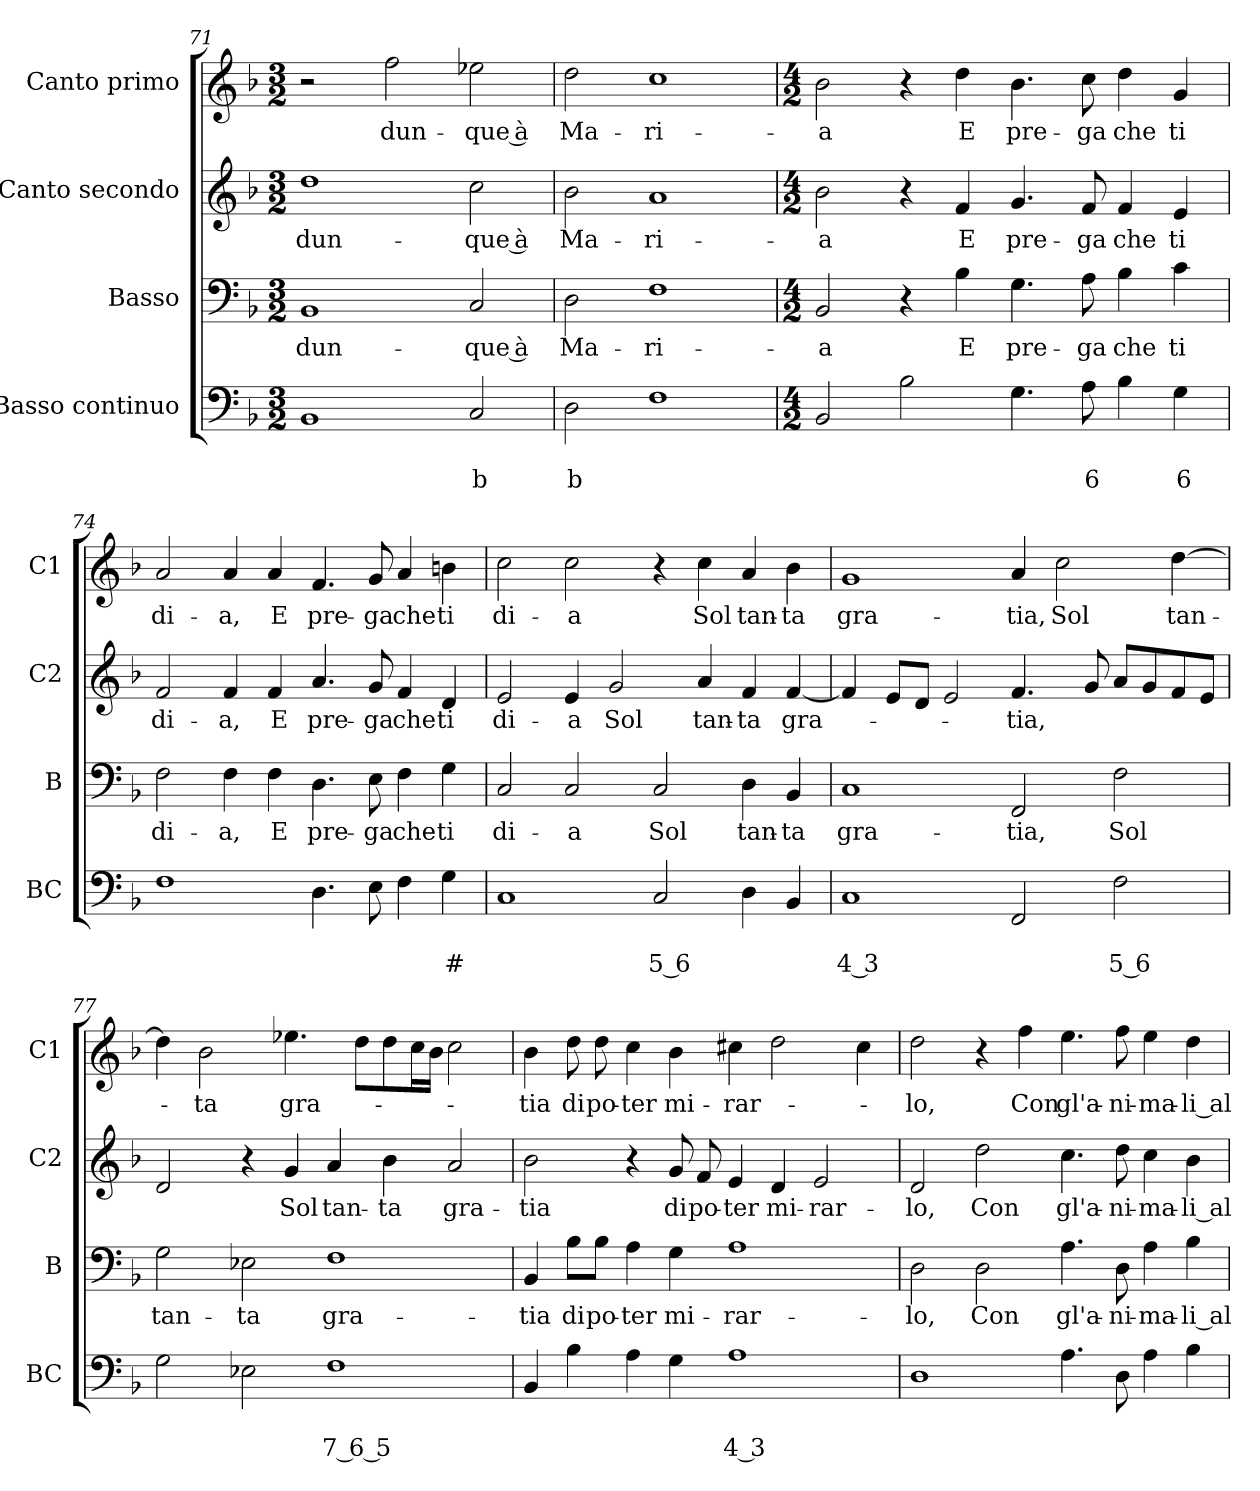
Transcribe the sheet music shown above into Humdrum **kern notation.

**kern	**text	**text	**kern	**text	**kern	**text	**kern	**text
*part4	*part4	*part4	*part3	*part3	*part2	*part2	*part1	*part1
*staff4	*staff4	*staff4	*staff3	*staff3	*staff2	*staff2	*staff1	*staff1
*I"Basso continuo	*	*	*I"Basso	*	*I"Canto secondo	*	*I"Canto primo	*
*I'BC	*	*	*I'B	*	*I'C2	*	*I'C1	*
*clefF4	*	*	*clefF4	*	*clefG2	*	*clefG2	*
*k[b-]	*	*	*k[b-]	*	*k[b-]	*	*k[b-]	*
*F:	*	*	*F:	*	*F:	*	*F:	*
*M3/2	*	*	*M3/2	*	*M3/2	*	*M3/2	*
=71	=71	=71	=71	=71	=71	=71	=71	=71
!	!	!	!	!LO:LY:b	!	!LO:LY:b	!	!
1BB-	.	.	1BB-	dun-	1dd	dun-	2r	.
!	!	!	!	!	!	!	!	!LO:LY:b
.	.	.	.	.	.	.	2ff\	dun-
!	!	!LO:LY:b	!	!LO:LY:b	!	!LO:LY:b	!	!LO:LY:b
2C/	.	b	2C/	-que à	2cc\	-que à	2ee-X\	-que à
=72	=72	=72	=72	=72	=72	=72	=72	=72
!	!	!LO:LY:b	!	!LO:LY:b	!	!LO:LY:b	!	!LO:LY:b
2D\	.	b	2D\	Ma-	2b-\	Ma-	2dd\	Ma-
!	!	!	!	!LO:LY:b	!	!LO:LY:b	!	!LO:LY:b
1F	.	.	1F	-ri-	1a	-ri-	1cc	-ri-
=73	=73	=73	=73	=73	=73	=73	=73	=73
*M4/2	*	*	*M4/2	*	*M4/2	*	*M4/2	*
!	!	!	!	!LO:LY:b	!	!LO:LY:b	!	!LO:LY:b
2BB-/	.	.	2BB-/	-a	2b-\	-a	2b-\	-a
2B-\	.	.	4r	.	4r	.	4r	.
!	!	!	!	!LO:LY:b	!	!LO:LY:b	!	!LO:LY:b
.	.	.	4B-\	E	4f/	E	4dd\	E
!	!	!	!	!LO:LY:b	!	!LO:LY:b	!	!LO:LY:b
4.G\	.	.	4.G\	pre-	4.g/	pre-	4.b-\	pre-
!	!	!LO:LY:b	!	!LO:LY:b	!	!LO:LY:b	!	!LO:LY:b
8A\	.	6	8A\	-ga	8f/	-ga	8cc\	-ga
!	!	!	!	!LO:LY:b	!	!LO:LY:b	!	!LO:LY:b
4B-\	.	.	4B-\	che	4f/	che	4dd\	che
!	!	!LO:LY:b	!	!LO:LY:b	!	!LO:LY:b	!	!LO:LY:b
4G\	.	6	4c\	ti	4e/	ti	4g/	ti
=74	=74	=74	=74	=74	=74	=74	=74	=74
!	!	!	!	!LO:LY:b	!	!LO:LY:b	!	!LO:LY:b
1F	.	.	2F\	di-	2f/	di-	2a/	di-
!	!	!	!	!LO:LY:b	!	!LO:LY:b	!	!LO:LY:b
.	.	.	4F\	-a,	4f/	-a,	4a/	-a,
!	!	!	!	!LO:LY:b	!	!LO:LY:b	!	!LO:LY:b
.	.	.	4F\	E	4f/	E	4a/	E
!	!	!	!	!LO:LY:b	!	!LO:LY:b	!	!LO:LY:b
4.D\	.	.	4.D\	pre-	4.a/	pre-	4.f/	pre-
!	!	!	!	!LO:LY:b	!	!LO:LY:b	!	!LO:LY:b
8E\	.	.	8E\	-ga	8g/	-ga	8g/	-ga
!	!	!	!	!LO:LY:b	!	!LO:LY:b	!	!LO:LY:b
4F\	.	.	4F\	che	4f/	che	4a/	che
!	!	!LO:LY:b	!	!LO:LY:b	!	!LO:LY:b	!	!LO:LY:b
4G\	.	#	4G\	ti	4d/	ti	4bn\	ti
!!LO:LB:g=z
=75	=75	=75	=75	=75	=75	=75	=75	=75
!	!	!	!	!LO:LY:b	!	!LO:LY:b	!	!LO:LY:b
1C	.	.	2C/	di-	2e/	di-	2cc\	di-
!	!	!	!	!LO:LY:b	!	!LO:LY:b	!	!LO:LY:b
.	.	.	2C/	-a	4e/	-a	2cc\	-a
!	!	!	!	!	!	!LO:LY:b	!	!
.	.	.	.	.	2g/	Sol	.	.
!	!	!LO:LY:b	!	!LO:LY:b	!	!	!	!
2C/	.	5 6	2C/	Sol	.	.	4r	.
!	!	!	!	!	!	!LO:LY:b	!	!LO:LY:b
.	.	.	.	.	4a/	tan-	4cc\	Sol
!	!	!	!	!LO:LY:b	!	!LO:LY:b	!	!LO:LY:b
4D\	.	.	4D\	tan-	4f/	-ta	4a/	tan-
!	!	!	!	!LO:LY:b	!	!LO:LY:b	!	!LO:LY:b
4BB-/	.	.	4BB-/	-ta	[4f/	gra-	4b-\	-ta
=76	=76	=76	=76	=76	=76	=76	=76	=76
!	!	!LO:LY:b	!	!LO:LY:b	!	!	!	!LO:LY:b
1C	.	4 3	1C	gra-	4f/]	.	1g	gra-
.	.	.	.	.	8e/L	.	.	.
.	.	.	.	.	8d/J	.	.	.
.	.	.	.	.	2e/	.	.	.
!	!	!	!	!LO:LY:b	!	!LO:LY:b	!	!LO:LY:b
2FF/	.	.	2FF/	-tia,	4.f/	-tia,	4a/	-tia,
!	!	!	!	!	!	!	!	!LO:LY:b
.	.	.	.	.	.	.	2cc\	Sol
.	.	.	.	.	8g/	.	.	.
!	!	!LO:LY:b	!	!LO:LY:b	!	!	!	!
2F\	.	5 6	2F\	Sol	8a/L	.	.	.
.	.	.	.	.	8g/	.	.	.
!	!	!	!	!	!	!	!	!LO:LY:b
.	.	.	.	.	8f/	.	[4dd\	tan-
.	.	.	.	.	8e/J	.	.	.
=77	=77	=77	=77	=77	=77	=77	=77	=77
!	!	!	!	!LO:LY:b	!	!	!	!
2G\	.	.	2G\	tan-	2d/	.	4dd\]	.
!	!	!	!	!	!	!	!	!LO:LY:b
.	.	.	.	.	.	.	2b-\	-ta
!	!	!	!	!LO:LY:b	!	!	!	!
2E-X\	.	.	2E-X\	-ta	4r	.	.	.
!	!	!	!	!	!	!LO:LY:b	!	!LO:LY:b
.	.	.	.	.	4g/	Sol	4.ee-X\	gra-
!	!	!LO:LY:b	!	!LO:LY:b	!	!LO:LY:b	!	!
1F	.	7 6 5	1F	gra-	4a/	tan-	.	.
.	.	.	.	.	.	.	8dd\L	.
!	!	!	!	!	!	!LO:LY:b	!	!
.	.	.	.	.	4b-\	-ta	8dd\	.
.	.	.	.	.	.	.	16cc\L	.
.	.	.	.	.	.	.	16b-\JJ	.
!	!	!	!	!	!	!LO:LY:b	!	!
.	.	.	.	.	2a/	gra-	2cc\	.
!!LO:LB:g=z
=78	=78	=78	=78	=78	=78	=78	=78	=78
!	!	!	!	!LO:LY:b	!	!LO:LY:b	!	!LO:LY:b
4BB-/	.	.	4BB-/	-tia	2b-\	-tia	4b-\	-tia
!	!	!	!	!LO:LY:b	!	!	!	!LO:LY:b
4B-\	.	.	8B-\L	di	.	.	8dd\	di
!	!	!	!	!LO:LY:b	!	!	!	!LO:LY:b
.	.	.	8B-\J	po-	.	.	8dd\	po-
!	!	!	!	!LO:LY:b	!	!	!	!LO:LY:b
4A\	.	.	4A\	-ter	4r	.	4cc\	-ter
!	!	!	!	!LO:LY:b	!	!LO:LY:b	!	!LO:LY:b
4G\	.	.	4G\	mi-	8g/	di	4b-\	mi-
!	!	!	!	!	!	!LO:LY:b	!	!
.	.	.	.	.	8f/	po-	.	.
!	!	!LO:LY:b	!	!LO:LY:b	!	!LO:LY:b	!	!LO:LY:b
1A	.	4 3	1A	-rar-	4e/	-ter	4cc#X\	-rar-
!	!	!	!	!	!	!LO:LY:b	!	!
.	.	.	.	.	4d/	mi-	2dd\	.
!	!	!	!	!	!	!LO:LY:b	!	!
.	.	.	.	.	2e/	-rar-	.	.
.	.	.	.	.	.	.	4cc#\	.
=79	=79	=79	=79	=79	=79	=79	=79	=79
!	!	!	!	!LO:LY:b	!	!LO:LY:b	!	!LO:LY:b
1D	.	.	2D\	-lo,	2d/	-lo,	2dd\	-lo,
!	!	!	!	!LO:LY:b	!	!LO:LY:b	!	!
.	.	.	2D\	Con	2dd\	Con	4r	.
!	!	!	!	!	!	!	!	!LO:LY:b
.	.	.	.	.	.	.	4ff\	Con
!	!	!	!	!LO:LY:b	!	!LO:LY:b	!	!LO:LY:b
4.A\	.	.	4.A\	gl'a-	4.cc\	gl'a-	4.ee\	gl'a-
!	!	!	!	!LO:LY:b	!	!LO:LY:b	!	!LO:LY:b
8D\	.	.	8D\	-ni-	8dd\	-ni-	8ff\	-ni-
!	!	!	!	!LO:LY:b	!	!LO:LY:b	!	!LO:LY:b
4A\	.	.	4A\	-ma-	4cc\	-ma-	4ee\	-ma-
!	!	!	!	!LO:LY:b	!	!LO:LY:b	!	!LO:LY:b
4B-\	.	.	4B-\	-li al	4b-\	-li al	4dd\	-li al
=	=	=	=	=	=	=	=	=
*-	*-	*-	*-	*-	*-	*-	*-	*-
